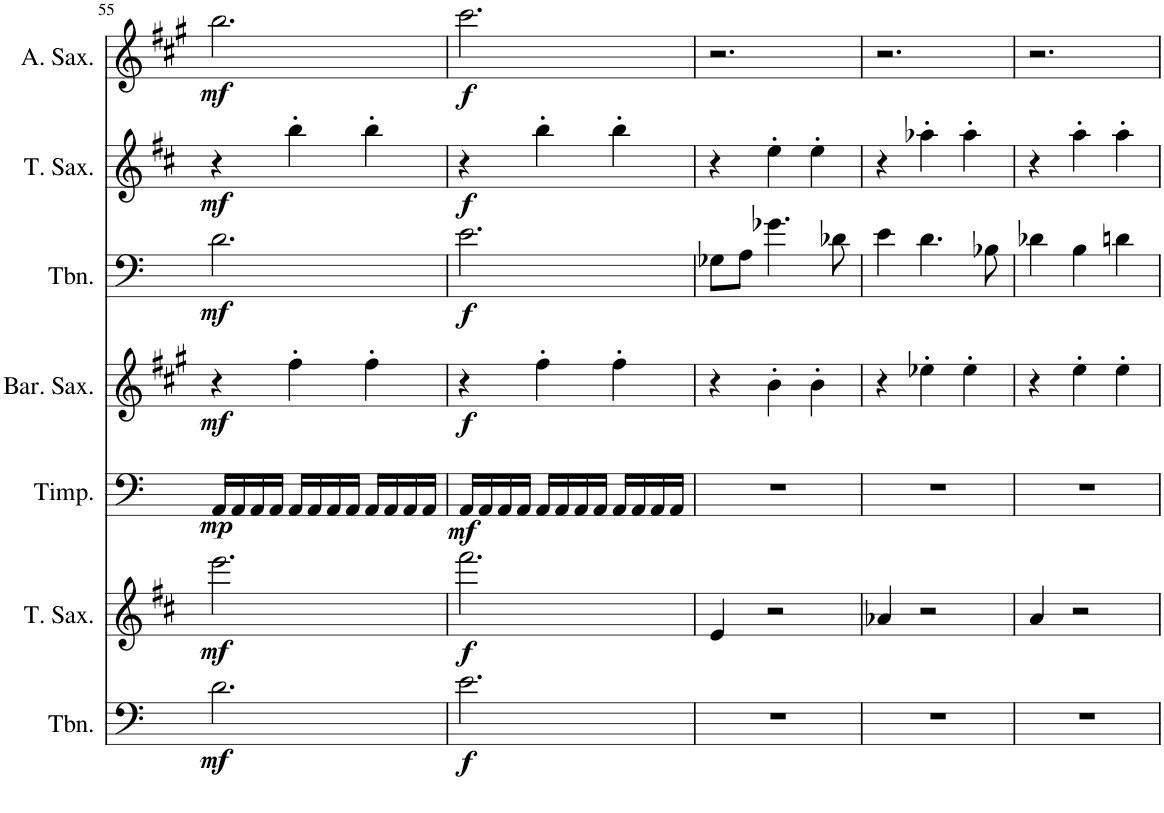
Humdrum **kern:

**kern	**dynam	**kern	**dynam	**kern	**dynam	**kern	**dynam	**kern	**dynam	**kern	**dynam	**kern	**dynam
*part7	*part7	*part6	*part6	*part5	*part5	*part4	*part4	*part3	*part3	*part2	*part2	*part1	*part1
*staff7	*staff7	*staff6	*staff6	*staff5	*staff5	*staff4	*staff4	*staff3	*staff3	*staff2	*staff2	*staff1	*staff1
*I"Trombone	*	*I"Tenor Saxophone	*	*I"Timpani	*	*I"Baritone Saxophone	*	*I"Trombone	*	*I"Tenor Saxophone	*	*I"Alto Saxophone	*
*I'Tbn.	*	*I'T. Sax.	*	*I'Timp.	*	*I'Bar. Sax.	*	*I'Tbn.	*	*I'T. Sax.	*	*I'A. Sax.	*
!!LO:PB:g=z
*clefF4	*	*clefG2	*	*clefF4	*	*clefG2	*	*clefF4	*	*clefG2	*	*clefG2	*
*	*	*Trd8c14	*	*	*	*Trd12c21	*	*	*	*Trd8c14	*	*Trd5c9	*
*k[]	*	*k[f#c#]	*	*k[]	*	*k[f#c#g#]	*	*k[]	*	*k[f#c#]	*	*k[f#c#g#]	*
*M3/4	*	*M3/4	*	*M3/4	*	*M3/4	*	*M3/4	*	*M3/4	*	*M3/4	*
=55	=55	=55	=55	=55	=55	=55	=55	=55	=55	=55	=55	=55	=55
!	!LO:DY:b	!	!LO:DY:b	!	!LO:DY:b	!	!LO:DY:b	!	!LO:DY:b	!	!LO:DY:b	!	!LO:DY:b
2.d\	mf	2.eee\	mf	16AA/LL	mp	4r	mf	2.d\	mf	4r	mf	2.bb\	mf
.	.	.	.	16AA/	.	.	.	.	.	.	.	.	.
.	.	.	.	16AA/	.	.	.	.	.	.	.	.	.
.	.	.	.	16AA/JJ	.	.	.	.	.	.	.	.	.
.	.	.	.	16AA/LL	.	4ff#'\	.	.	.	4bb'\	.	.	.
.	.	.	.	16AA/	.	.	.	.	.	.	.	.	.
.	.	.	.	16AA/	.	.	.	.	.	.	.	.	.
.	.	.	.	16AA/JJ	.	.	.	.	.	.	.	.	.
.	.	.	.	16AA/LL	.	4ff#'\	.	.	.	4bb'\	.	.	.
.	.	.	.	16AA/	.	.	.	.	.	.	.	.	.
.	.	.	.	16AA/	.	.	.	.	.	.	.	.	.
.	.	.	.	16AA/JJ	.	.	.	.	.	.	.	.	.
=56	=56	=56	=56	=56	=56	=56	=56	=56	=56	=56	=56	=56	=56
!	!LO:DY:b	!	!LO:DY:b	!	!LO:DY:b	!	!LO:DY:b	!	!LO:DY:b	!	!LO:DY:b	!	!LO:DY:b
2.e\	f	2.fff#\	f	16AA/LL	mf	4r	f	2.e\	f	4r	f	2.ccc#\	f
.	.	.	.	16AA/	.	.	.	.	.	.	.	.	.
.	.	.	.	16AA/	.	.	.	.	.	.	.	.	.
.	.	.	.	16AA/JJ	.	.	.	.	.	.	.	.	.
.	.	.	.	16AA/LL	.	4ff#'\	.	.	.	4bb'\	.	.	.
.	.	.	.	16AA/	.	.	.	.	.	.	.	.	.
.	.	.	.	16AA/	.	.	.	.	.	.	.	.	.
.	.	.	.	16AA/JJ	.	.	.	.	.	.	.	.	.
.	.	.	.	16AA/LL	.	4ff#'\	.	.	.	4bb'\	.	.	.
.	.	.	.	16AA/	.	.	.	.	.	.	.	.	.
.	.	.	.	16AA/	.	.	.	.	.	.	.	.	.
.	.	.	.	16AA/JJ	.	.	.	.	.	.	.	.	.
=57	=57	=57	=57	=57	=57	=57	=57	=57	=57	=57	=57	=57	=57
2.r	.	4e/	.	2.r	.	4r	.	8G-X\L	.	4r	.	2.r	.
.	.	.	.	.	.	.	.	8A\J	.	.	.	.	.
.	.	2r	.	.	.	4b'\	.	4.g-X\	.	4ee'\	.	.	.
.	.	.	.	.	.	4b'\	.	.	.	4ee'\	.	.	.
.	.	.	.	.	.	.	.	8d-X\	.	.	.	.	.
=58	=58	=58	=58	=58	=58	=58	=58	=58	=58	=58	=58	=58	=58
2.r	.	4a-X/	.	2.r	.	4r	.	4e\	.	4r	.	2.r	.
.	.	2r	.	.	.	4ee-X'\	.	4.d\	.	4aa-X'\	.	.	.
.	.	.	.	.	.	4ee-'\	.	.	.	4aa-'\	.	.	.
.	.	.	.	.	.	.	.	8B-X\	.	.	.	.	.
=59	=59	=59	=59	=59	=59	=59	=59	=59	=59	=59	=59	=59	=59
2.r	.	4a/	.	2.r	.	4r	.	4d-X\	.	4r	.	2.r	.
.	.	2r	.	.	.	4ee'\	.	4B\	.	4aa'\	.	.	.
.	.	.	.	.	.	4ee'\	.	4dn\	.	4aa'\	.	.	.
=	=	=	=	=	=	=	=	=	=	=	=	=	=
*-	*-	*-	*-	*-	*-	*-	*-	*-	*-	*-	*-	*-	*-
